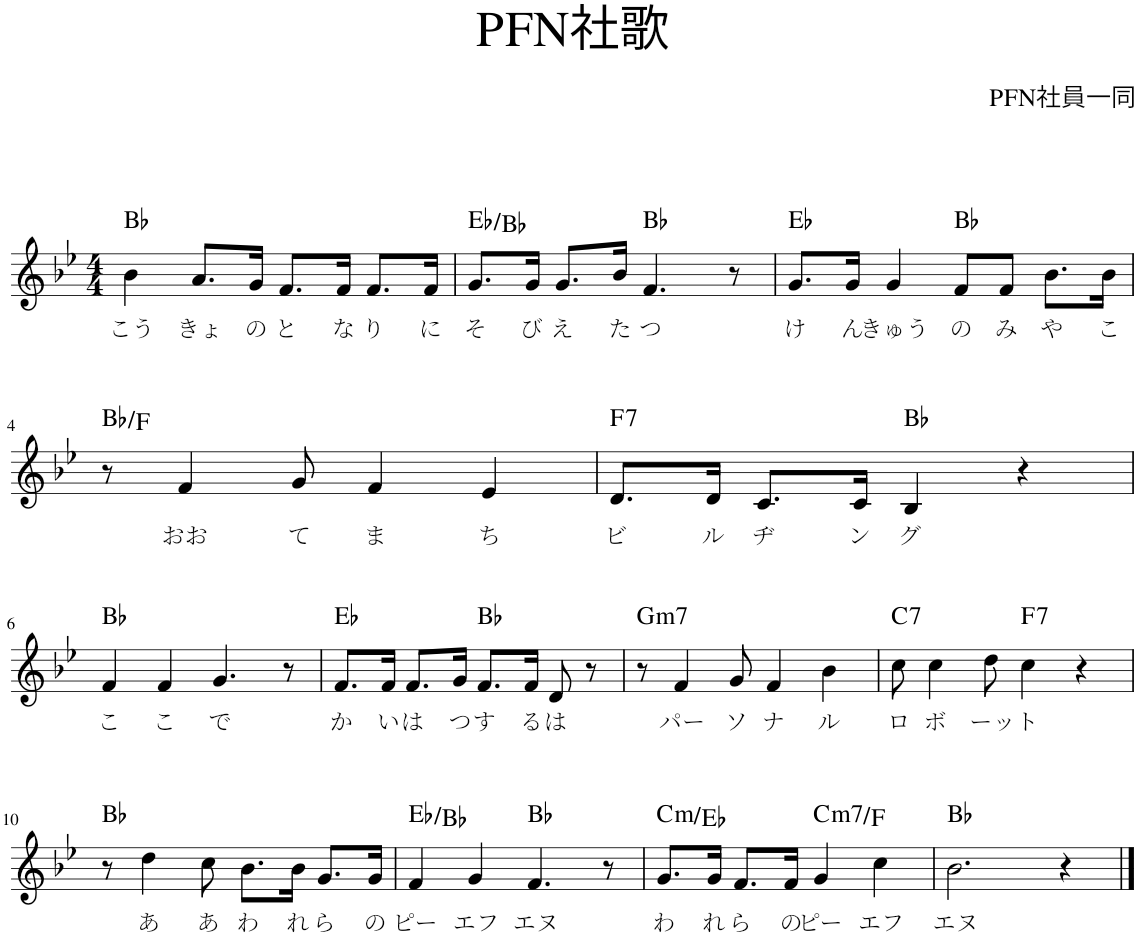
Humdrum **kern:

**kern	**text	**harte
*part1	*part1	*part1
*staff1	*staff1	*
*I"Piano	*	*
*I'Pno.	*	*
*clefG2	*	*
*k[b-e-]	*	*
*M4/4	*	*
=1	=1	=1
!	!LO:LY:b	!
4b-\	こう	Bb:maj
!	!LO:LY:b	!
8.a/L	きょ	.
!	!LO:LY:b	!
16g/Jk	の	.
!	!LO:LY:b	!
8.f/L	と	.
!	!LO:LY:b	!
16f/Jk	な	.
!	!LO:LY:b	!
8.f/L	り	.
!	!LO:LY:b	!
16f/Jk	に	.
=2	=2	=2
!	!LO:LY:b	!
8.g/L	そ	Eb:maj/5
!	!LO:LY:b	!
16g/Jk	び	.
!	!LO:LY:b	!
8.g/L	え	.
!	!LO:LY:b	!
16b-/Jk	た	.
!	!LO:LY:b	!
4.f/	つ	Bb:maj
8r	.	.
=3	=3	=3
!	!LO:LY:b	!
8.g/L	け	Eb:maj
!	!LO:LY:b	!
16g/Jk	ん	.
!	!LO:LY:b	!
4g/	きゅう	.
!	!LO:LY:b	!
8f/L	の	Bb:maj
!	!LO:LY:b	!
8f/J	み	.
!	!LO:LY:b	!
8.b-\L	や	.
!	!LO:LY:b	!
16b-\Jk	こ	.
!!LO:LB:g=z
=4	=4	=4
8r	.	Bb:maj/5
!	!LO:LY:b	!
4f/	おお	.
!	!LO:LY:b	!
8g/	て	.
!	!LO:LY:b	!
4f/	ま	.
!	!LO:LY:b	!
4e-/	ち	.
=5	=5	=5
!	!LO:LY:b	!LO:H:kt=7
8.d/L	ビ	F:7
!	!LO:LY:b	!
16d/Jk	ル	.
!	!LO:LY:b	!
8.c/L	ヂ	.
!	!LO:LY:b	!
16c/Jk	ン	.
!	!LO:LY:b	!
4B-/	グ	Bb:maj
4r	.	.
!!LO:LB:g=z
=6	=6	=6
!	!LO:LY:b	!
4f/	こ	Bb:maj
!	!LO:LY:b	!
4f/	こ	.
!	!LO:LY:b	!
4.g/	で	.
8r	.	.
=7	=7	=7
!	!LO:LY:b	!
8.f/L	か	Eb:maj
!	!LO:LY:b	!
16f/Jk	い	.
!	!LO:LY:b	!
8.f/L	は	.
!	!LO:LY:b	!
16g/Jk	つ	.
!	!LO:LY:b	!
8.f/L	す	Bb:maj
!	!LO:LY:b	!
16f/Jk	る	.
!	!LO:LY:b	!
8d/	は	.
8r	.	.
=8	=8	=8
!	!	!LO:H:kt=m7
8r	.	G:min7
!	!LO:LY:b	!
4f/	パー	.
!	!LO:LY:b	!
8g/	ソ	.
!	!LO:LY:b	!
4f/	ナ	.
!	!LO:LY:b	!
4b-\	ル	.
=9	=9	=9
!	!LO:LY:b	!LO:H:kt=7
8cc\	ロ	C:7
!	!LO:LY:b	!
4cc\	ボ	.
!	!LO:LY:b	!
8dd\	ーッ	.
!	!LO:LY:b	!LO:H:kt=7
4cc\	ト	F:7
4r	.	.
!!LO:LB:g=z
=10	=10	=10
8r	.	Bb:maj
!	!LO:LY:b	!
4dd\	あ	.
!	!LO:LY:b	!
8cc\	あ	.
!	!LO:LY:b	!
8.b-\L	わ	.
!	!LO:LY:b	!
16b-\Jk	れ	.
!	!LO:LY:b	!
8.g/L	ら	.
!	!LO:LY:b	!
16g/Jk	の	.
=11	=11	=11
!	!LO:LY:b	!
4f/	ピー	Eb:maj/5
!	!LO:LY:b	!
4g/	エフ	.
!	!LO:LY:b	!
4.f/	エヌ	Bb:maj
8r	.	.
=12	=12	=12
!	!LO:LY:b	!LO:H:kt=m
8.g/L	わ	C:min/b3
!	!LO:LY:b	!
16g/Jk	れ	.
!	!LO:LY:b	!
8.f/L	ら	.
!	!LO:LY:b	!
16f/Jk	の	.
!	!LO:LY:b	!LO:H:kt=m7
4g/	ピー	C:min7/4
!	!LO:LY:b	!
4cc\	エフ	.
=13	=13	=13
!	!LO:LY:b	!
2.b-\	エヌ	Bb:maj
4r	.	.
==	==	==
*-	*-	*-
